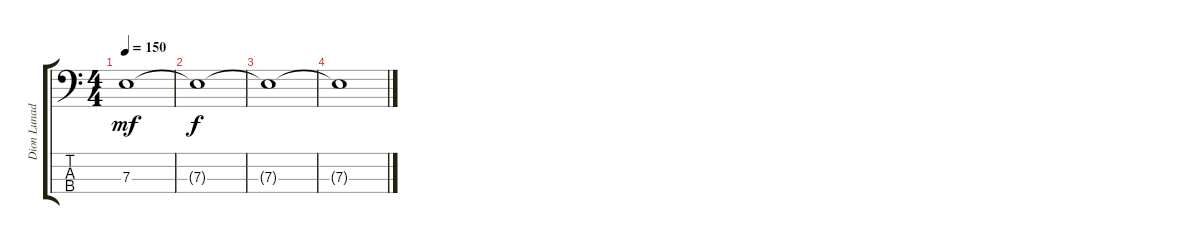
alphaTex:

\track ("Dion Lunadon - Bass" "Dion Lunad") {instrument electricbasspick}
\staff {score tabs}
\tuning (G2 D2 A1 E1) {hide}
\ts (4 4)
\tempo 150
\clef f4
\ks c
7.3.1{dy mf volume 0} |
7.3{t}.1{dy f} |
7.3{t}.1 |
7.3{t}.1
